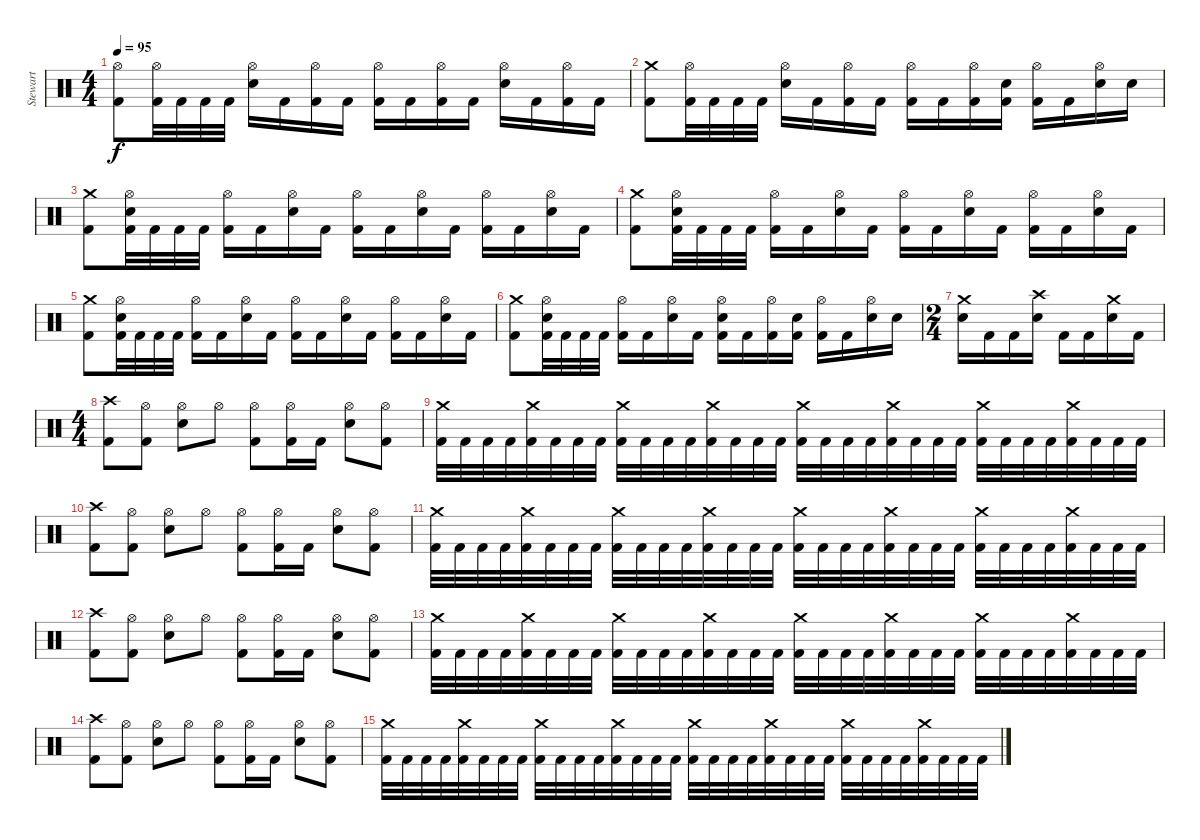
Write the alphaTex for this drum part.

\track ("Stewart" "Stewart") {instrument percussion}
\staff {score}
\articulation defaults
\ts (4 4)
\tempo 95
\clef neutral
\ks c
("Hi-Hat (open)" "Kick (hit) 2").8{dy f} ("Hi-Hat (open)" "Kick (hit) 2").32 "Kick (hit) 2".32 "Kick (hit) 2".32 "Kick (hit) 2".32 ("Hi-Hat (open)" "Electric Snare (hit)").16 "Kick (hit) 2".16 ("Hi-Hat (open)" "Kick (hit) 2").16 "Kick (hit) 2".16 ("Hi-Hat (open)" "Kick (hit) 2").16 "Kick (hit) 2".16 ("Hi-Hat (open)" "Kick (hit) 2").16 "Kick (hit) 2".16 ("Hi-Hat (open)" "Electric Snare (hit)").16 "Kick (hit) 2".16 ("Hi-Hat (open)" "Kick (hit) 2").16 "Kick (hit) 2".16 |
("Crash medium (hit)" "Kick (hit) 2").8 ("Hi-Hat (open)" "Kick (hit) 2").32 "Kick (hit) 2".32 "Kick (hit) 2".32 "Kick (hit) 2".32 ("Hi-Hat (open)" "Electric Snare (hit)").16 "Kick (hit) 2".16 ("Hi-Hat (open)" "Kick (hit) 2").16 "Kick (hit) 2".16 ("Hi-Hat (open)" "Kick (hit) 2").16 "Kick (hit) 2".16 ("Hi-Hat (open)" "Kick (hit) 2").16 ("Electric Snare (hit)" "Kick (hit) 2").16 ("Hi-Hat (open)" "Kick (hit) 2").16 "Kick (hit) 2".16 ("Hi-Hat (open)" "Electric Snare (hit)").16 "Electric Snare (hit)".16 |
("Crash medium (hit)" "Kick (hit) 2").8 ("Hi-Hat (open)" "Electric Snare (hit)" "Kick (hit) 2").32 "Kick (hit) 2".32 "Kick (hit) 2".32 "Kick (hit) 2".32 ("Hi-Hat (open)" "Kick (hit) 2").16 "Kick (hit) 2".16 ("Hi-Hat (open)" "Electric Snare (hit)").16 "Kick (hit) 2".16 ("Hi-Hat (open)" "Kick (hit) 2").16 "Kick (hit) 2".16 ("Hi-Hat (open)" "Electric Snare (hit)").16 "Kick (hit) 2".16 ("Hi-Hat (open)" "Kick (hit) 2").16 "Kick (hit) 2".16 ("Hi-Hat (open)" "Electric Snare (hit)").16 "Kick (hit) 2".16 |
("Crash medium (hit)" "Kick (hit) 2").8 ("Hi-Hat (open)" "Electric Snare (hit)" "Kick (hit) 2").32 "Kick (hit) 2".32 "Kick (hit) 2".32 "Kick (hit) 2".32 ("Hi-Hat (open)" "Kick (hit) 2").16 "Kick (hit) 2".16 ("Hi-Hat (open)" "Electric Snare (hit)").16 "Kick (hit) 2".16 ("Hi-Hat (open)" "Kick (hit) 2").16 "Kick (hit) 2".16 ("Hi-Hat (open)" "Electric Snare (hit)").16 "Kick (hit) 2".16 ("Hi-Hat (open)" "Kick (hit) 2").16 "Kick (hit) 2".16 ("Hi-Hat (open)" "Electric Snare (hit)").16 "Kick (hit) 2".16 |
("Crash medium (hit)" "Kick (hit) 2").8 ("Hi-Hat (open)" "Electric Snare (hit)" "Kick (hit) 2").32 "Kick (hit) 2".32 "Kick (hit) 2".32 "Kick (hit) 2".32 ("Hi-Hat (open)" "Kick (hit) 2").16 "Kick (hit) 2".16 ("Hi-Hat (open)" "Electric Snare (hit)").16 "Kick (hit) 2".16 ("Hi-Hat (open)" "Kick (hit) 2").16 "Kick (hit) 2".16 ("Hi-Hat (open)" "Electric Snare (hit)").16 "Kick (hit) 2".16 ("Hi-Hat (open)" "Kick (hit) 2").16 "Kick (hit) 2".16 ("Hi-Hat (open)" "Electric Snare (hit)").16 "Kick (hit) 2".16 |
("Crash medium (hit)" "Kick (hit) 2").8 ("Hi-Hat (open)" "Electric Snare (hit)" "Kick (hit) 2").32 "Kick (hit) 2".32 "Kick (hit) 2".32 "Kick (hit) 2".32 ("Hi-Hat (open)" "Kick (hit) 2").16 "Kick (hit) 2".16 ("Hi-Hat (open)" "Electric Snare (hit)").16 "Kick (hit) 2".16 ("Hi-Hat (open)" "Electric Snare (hit)" "Kick (hit) 2").16 "Kick (hit) 2".16 ("Hi-Hat (open)" "Kick (hit) 2").16 ("Electric Snare (hit)" "Kick (hit) 2").16 ("Hi-Hat (open)" "Kick (hit) 2").16 "Kick (hit) 2".16 ("Hi-Hat (open)" "Electric Snare (hit)").16 "Electric Snare (hit)".16 |
\ts (2 4)
("Crash medium (hit)" "Electric Snare (hit)").16 "Kick (hit) 2".16 "Kick (hit) 2".16 ("Crash high (hit)" "Electric Snare (hit)").16 "Kick (hit) 2".16 "Kick (hit) 2".16 ("Crash medium (hit)" "Electric Snare (hit)").16 "Kick (hit) 2".16 |
\ts (4 4)
("Crash high (hit)" "Kick (hit) 2").8 ("Hi-Hat (open)" "Kick (hit) 2").8 ("Hi-Hat (open)" "Electric Snare (hit)").8 "Hi-Hat (open)".8 ("Hi-Hat (open)" "Kick (hit) 2").8 ("Hi-Hat (open)" "Kick (hit) 2").16 "Kick (hit) 2".16 ("Hi-Hat (open)" "Electric Snare (hit)").8 ("Hi-Hat (open)" "Kick (hit) 2").8 |
("Crash medium (hit)" "Kick (hit) 2").32 "Kick (hit) 2".32 "Kick (hit) 2".32 "Kick (hit) 2".32 ("Crash medium (hit)" "Kick (hit) 2").32 "Kick (hit) 2".32 "Kick (hit) 2".32 "Kick (hit) 2".32 ("Crash medium (hit)" "Kick (hit) 2").32 "Kick (hit) 2".32 "Kick (hit) 2".32 "Kick (hit) 2".32 ("Crash medium (hit)" "Kick (hit) 2").32 "Kick (hit) 2".32 "Kick (hit) 2".32 "Kick (hit) 2".32 ("Crash medium (hit)" "Kick (hit) 2").32 "Kick (hit) 2".32 "Kick (hit) 2".32 "Kick (hit) 2".32 ("Crash medium (hit)" "Kick (hit) 2").32 "Kick (hit) 2".32 "Kick (hit) 2".32 "Kick (hit) 2".32 ("Crash medium (hit)" "Kick (hit) 2").32 "Kick (hit) 2".32 "Kick (hit) 2".32 "Kick (hit) 2".32 ("Crash medium (hit)" "Kick (hit) 2").32 "Kick (hit) 2".32 "Kick (hit) 2".32 "Kick (hit) 2".32 |
("Crash high (hit)" "Kick (hit) 2").8 ("Hi-Hat (open)" "Kick (hit) 2").8 ("Hi-Hat (open)" "Electric Snare (hit)").8 "Hi-Hat (open)".8 ("Hi-Hat (open)" "Kick (hit) 2").8 ("Hi-Hat (open)" "Kick (hit) 2").16 "Kick (hit) 2".16 ("Hi-Hat (open)" "Electric Snare (hit)").8 ("Hi-Hat (open)" "Kick (hit) 2").8 |
("Crash medium (hit)" "Kick (hit) 2").32 "Kick (hit) 2".32 "Kick (hit) 2".32 "Kick (hit) 2".32 ("Crash medium (hit)" "Kick (hit) 2").32 "Kick (hit) 2".32 "Kick (hit) 2".32 "Kick (hit) 2".32 ("Crash medium (hit)" "Kick (hit) 2").32 "Kick (hit) 2".32 "Kick (hit) 2".32 "Kick (hit) 2".32 ("Crash medium (hit)" "Kick (hit) 2").32 "Kick (hit) 2".32 "Kick (hit) 2".32 "Kick (hit) 2".32 ("Crash medium (hit)" "Kick (hit) 2").32 "Kick (hit) 2".32 "Kick (hit) 2".32 "Kick (hit) 2".32 ("Crash medium (hit)" "Kick (hit) 2").32 "Kick (hit) 2".32 "Kick (hit) 2".32 "Kick (hit) 2".32 ("Crash medium (hit)" "Kick (hit) 2").32 "Kick (hit) 2".32 "Kick (hit) 2".32 "Kick (hit) 2".32 ("Crash medium (hit)" "Kick (hit) 2").32 "Kick (hit) 2".32 "Kick (hit) 2".32 "Kick (hit) 2".32 |
("Crash high (hit)" "Kick (hit) 2").8 ("Hi-Hat (open)" "Kick (hit) 2").8 ("Hi-Hat (open)" "Electric Snare (hit)").8 "Hi-Hat (open)".8 ("Hi-Hat (open)" "Kick (hit) 2").8 ("Hi-Hat (open)" "Kick (hit) 2").16 "Kick (hit) 2".16 ("Hi-Hat (open)" "Electric Snare (hit)").8 ("Hi-Hat (open)" "Kick (hit) 2").8 |
("Crash medium (hit)" "Kick (hit) 2").32 "Kick (hit) 2".32 "Kick (hit) 2".32 "Kick (hit) 2".32 ("Crash medium (hit)" "Kick (hit) 2").32 "Kick (hit) 2".32 "Kick (hit) 2".32 "Kick (hit) 2".32 ("Crash medium (hit)" "Kick (hit) 2").32 "Kick (hit) 2".32 "Kick (hit) 2".32 "Kick (hit) 2".32 ("Crash medium (hit)" "Kick (hit) 2").32 "Kick (hit) 2".32 "Kick (hit) 2".32 "Kick (hit) 2".32 ("Crash medium (hit)" "Kick (hit) 2").32 "Kick (hit) 2".32 "Kick (hit) 2".32 "Kick (hit) 2".32 ("Crash medium (hit)" "Kick (hit) 2").32 "Kick (hit) 2".32 "Kick (hit) 2".32 "Kick (hit) 2".32 ("Crash medium (hit)" "Kick (hit) 2").32 "Kick (hit) 2".32 "Kick (hit) 2".32 "Kick (hit) 2".32 ("Crash medium (hit)" "Kick (hit) 2").32 "Kick (hit) 2".32 "Kick (hit) 2".32 "Kick (hit) 2".32 |
("Crash high (hit)" "Kick (hit) 2").8 ("Hi-Hat (open)" "Kick (hit) 2").8 ("Hi-Hat (open)" "Electric Snare (hit)").8 "Hi-Hat (open)".8 ("Hi-Hat (open)" "Kick (hit) 2").8 ("Hi-Hat (open)" "Kick (hit) 2").16 "Kick (hit) 2".16 ("Hi-Hat (open)" "Electric Snare (hit)").8 ("Hi-Hat (open)" "Kick (hit) 2").8 |
("Crash medium (hit)" "Kick (hit) 2").32 "Kick (hit) 2".32 "Kick (hit) 2".32 "Kick (hit) 2".32 ("Crash medium (hit)" "Kick (hit) 2").32 "Kick (hit) 2".32 "Kick (hit) 2".32 "Kick (hit) 2".32 ("Crash medium (hit)" "Kick (hit) 2").32 "Kick (hit) 2".32 "Kick (hit) 2".32 "Kick (hit) 2".32 ("Crash medium (hit)" "Kick (hit) 2").32 "Kick (hit) 2".32 "Kick (hit) 2".32 "Kick (hit) 2".32 ("Crash medium (hit)" "Kick (hit) 2").32 "Kick (hit) 2".32 "Kick (hit) 2".32 "Kick (hit) 2".32 ("Crash medium (hit)" "Kick (hit) 2").32 "Kick (hit) 2".32 "Kick (hit) 2".32 "Kick (hit) 2".32 ("Crash medium (hit)" "Kick (hit) 2").32 "Kick (hit) 2".32 "Kick (hit) 2".32 "Kick (hit) 2".32 ("Crash medium (hit)" "Kick (hit) 2").32 "Kick (hit) 2".32 "Kick (hit) 2".32 "Kick (hit) 2".32
